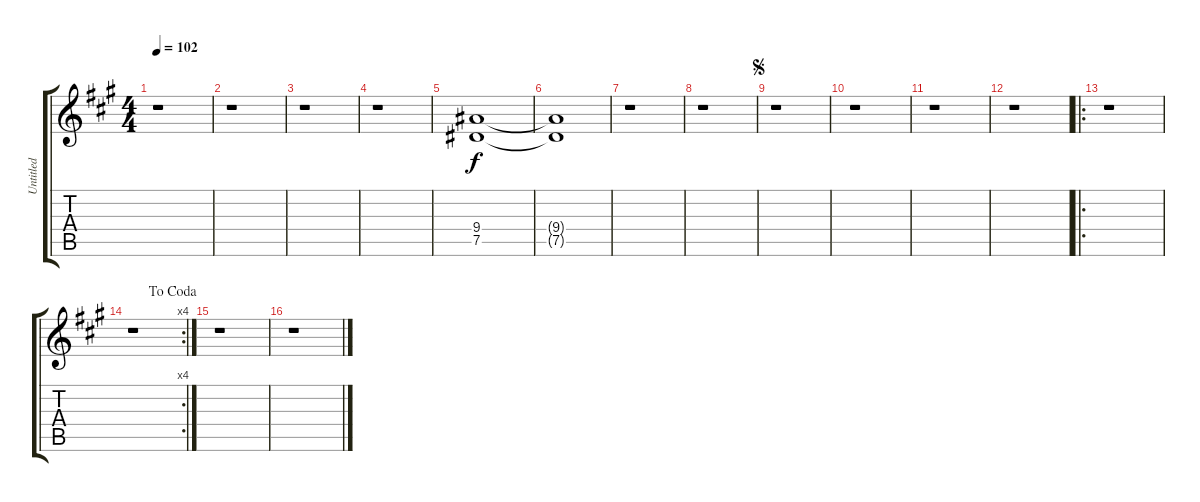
\track ("Untitled" "Untitled") {instrument overdrivenguitar}
\staff {score tabs}
\tuning (Eb4 Bb3 Gb3 Db3 Ab2 Eb2) {hide}
\ts (4 4)
\tempo 102
\clef g2
\ks a
r.1{dy f instrument overdrivenguitar} |
r.1 |
r.1 |
r.1 |
(9.4 7.5).1 |
(9.4{t} 7.5{t}).1 |
r.1 |
r.1 |
\jump segno
r.1 |
r.1 |
r.1 |
r.1 |
\ro
r.1 |
\rc 4
\jump dacoda
r.1 |
r.1 |
r.1
